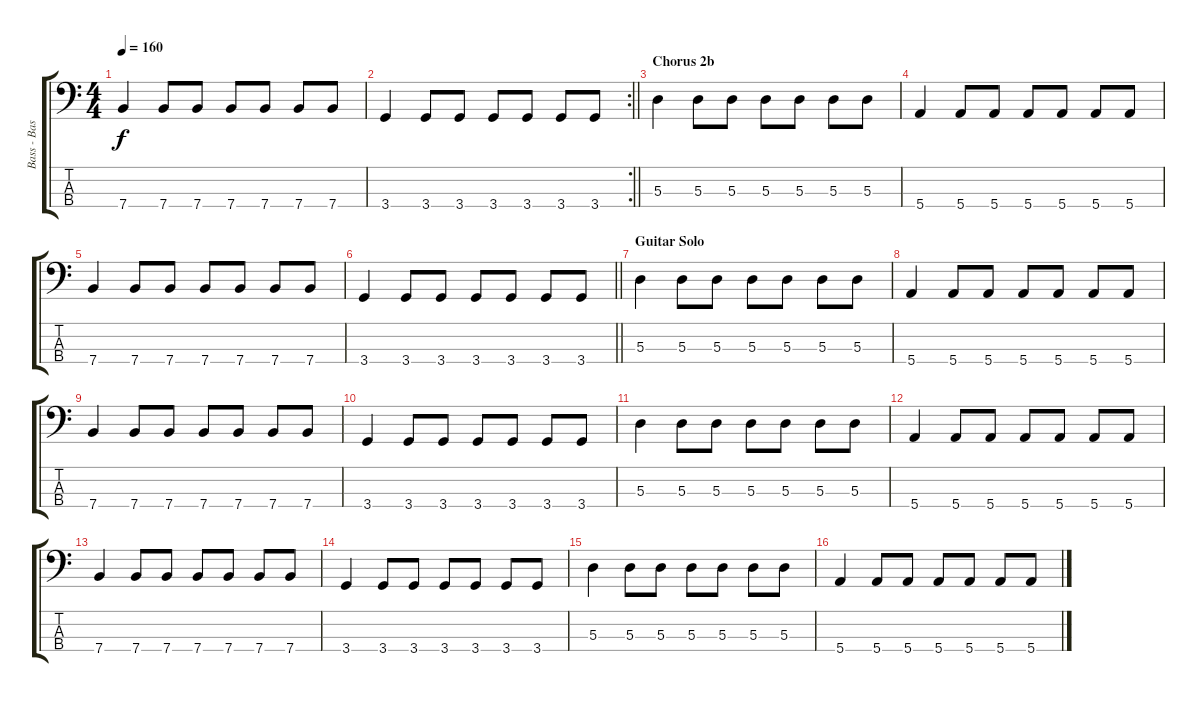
\track ("Bass - Bassist" "Bass - Bas") {instrument electricbassfinger}
\staff {score tabs}
\tuning (G2 D2 A1 E1) {hide}
\ts (4 4)
\tempo 160
\clef f4
\ks c
7.4.4{dy f} 7.4.8 7.4.8 7.4.8 7.4.8 7.4.8 7.4.8 |
\rc 2
\barLineRight lightlight
3.4.4 3.4.8 3.4.8 3.4.8 3.4.8 3.4.8 3.4.8 |
\section ("" "Chorus 2b")
5.3.4 5.3.8 5.3.8 5.3.8 5.3.8 5.3.8 5.3.8 |
5.4.4 5.4.8 5.4.8 5.4.8 5.4.8 5.4.8 5.4.8 |
7.4.4 7.4.8 7.4.8 7.4.8 7.4.8 7.4.8 7.4.8 |
\barLineRight lightlight
3.4.4 3.4.8 3.4.8 3.4.8 3.4.8 3.4.8 3.4.8 |
\section ("" "Guitar Solo")
5.3.4 5.3.8 5.3.8 5.3.8 5.3.8 5.3.8 5.3.8 |
5.4.4 5.4.8 5.4.8 5.4.8 5.4.8 5.4.8 5.4.8 |
7.4.4 7.4.8 7.4.8 7.4.8 7.4.8 7.4.8 7.4.8 |
3.4.4 3.4.8 3.4.8 3.4.8 3.4.8 3.4.8 3.4.8 |
5.3.4 5.3.8 5.3.8 5.3.8 5.3.8 5.3.8 5.3.8 |
5.4.4 5.4.8 5.4.8 5.4.8 5.4.8 5.4.8 5.4.8 |
7.4.4 7.4.8 7.4.8 7.4.8 7.4.8 7.4.8 7.4.8 |
3.4.4 3.4.8 3.4.8 3.4.8 3.4.8 3.4.8 3.4.8 |
5.3.4 5.3.8 5.3.8 5.3.8 5.3.8 5.3.8 5.3.8 |
5.4.4 5.4.8 5.4.8 5.4.8 5.4.8 5.4.8 5.4.8
